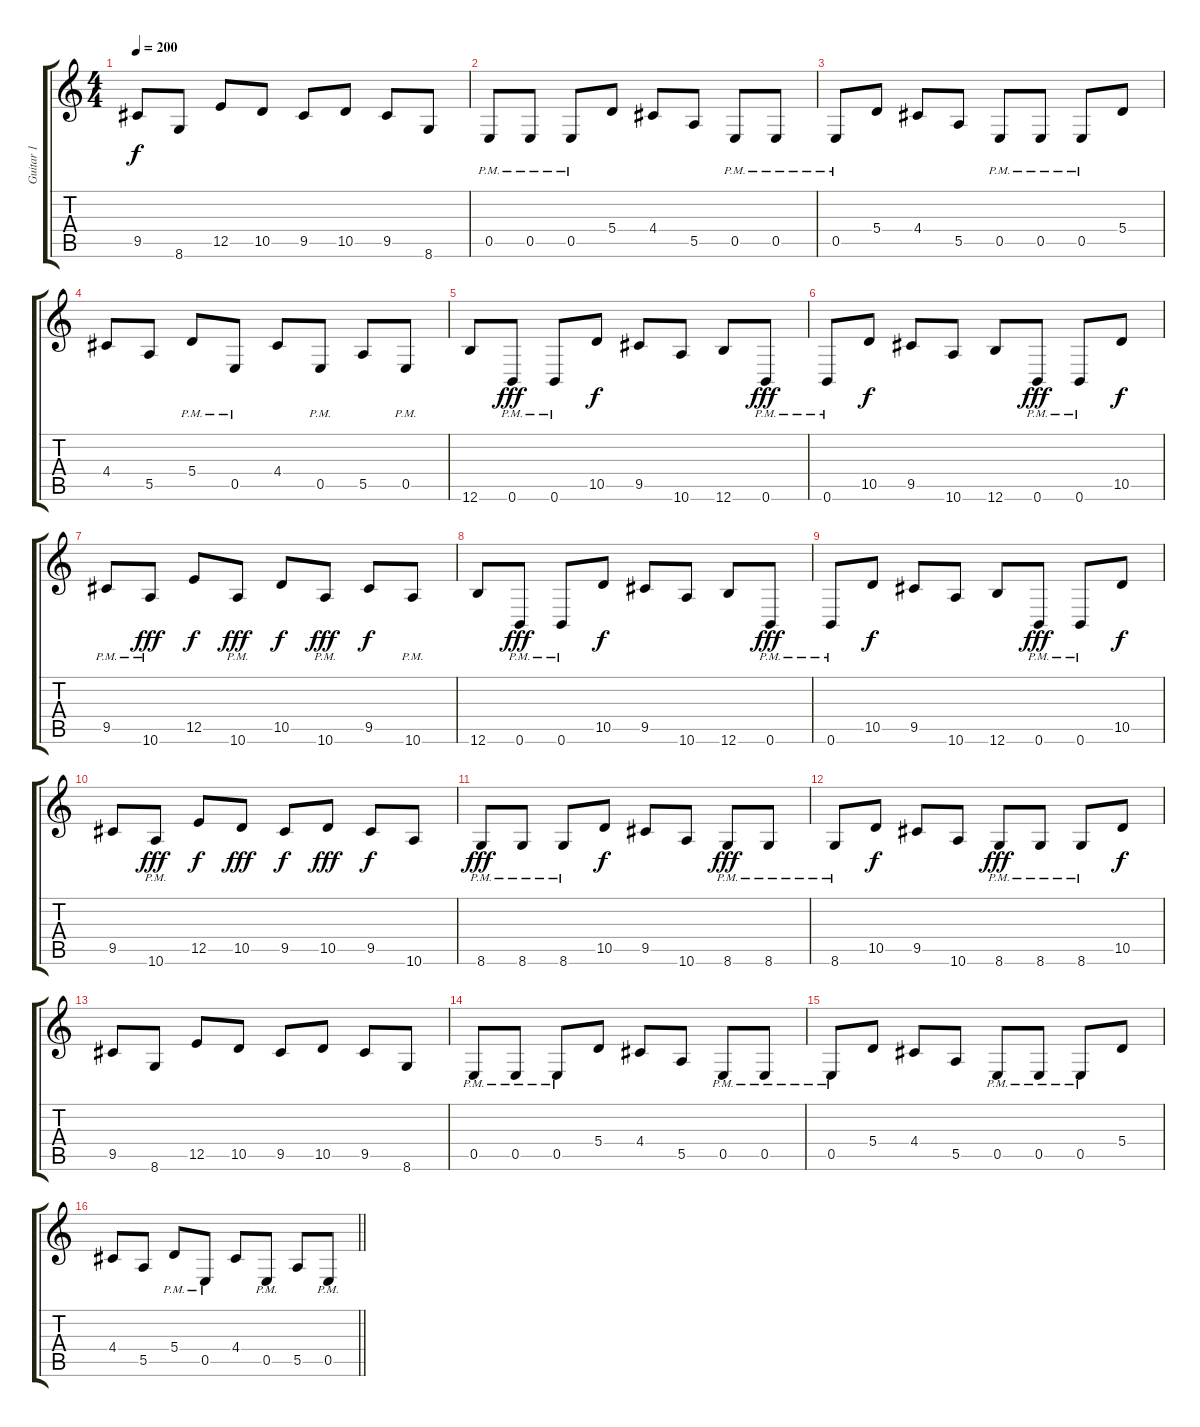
\track ("Guitar 1" "Guitar 1") {instrument distortionguitar}
\staff {score tabs}
\tuning (B3 Gb3 D3 A2 E2 B1) {hide}
\ts (4 4)
\tempo 200
\clef g2
\ks c
9.5.8{dy f} 8.6.8 12.5.8 10.5.8 9.5.8 10.5.8 9.5.8 8.6.8 |
0.5{pm}.8 0.5{pm}.8 0.5{pm}.8 5.4.8 4.4.8 5.5.8 0.5{pm}.8 0.5{pm}.8 |
0.5{pm}.8 5.4.8 4.4.8 5.5.8 0.5{pm}.8 0.5{pm}.8 0.5{pm}.8 5.4.8 |
4.4.8 5.5.8 5.4{pm}.8 0.5{pm}.8 4.4.8 0.5{pm}.8 5.5.8 0.5{pm}.8 |
12.6.8 0.6{pm}.8{dy fff} 0.6{pm}.8 10.5.8{dy f} 9.5.8 10.6.8 12.6.8 0.6{pm}.8{dy fff} |
0.6{pm}.8 10.5.8{dy f} 9.5.8 10.6.8 12.6.8 0.6{pm}.8{dy fff} 0.6{pm}.8 10.5.8{dy f} |
9.5{pm}.8 10.6{pm}.8{dy fff} 12.5.8{dy f} 10.6{pm}.8{dy fff} 10.5.8{dy f} 10.6{pm}.8{dy fff} 9.5.8{dy f} 10.6{pm}.8 |
12.6.8 0.6{pm}.8{dy fff} 0.6{pm}.8 10.5.8{dy f} 9.5.8 10.6.8 12.6.8 0.6{pm}.8{dy fff} |
0.6{pm}.8 10.5.8{dy f} 9.5.8 10.6.8 12.6.8 0.6{pm}.8{dy fff} 0.6{pm}.8 10.5.8{dy f} |
9.5.8 10.6{pm}.8{dy fff} 12.5.8{dy f} 10.5.8{dy fff} 9.5.8{dy f} 10.5.8{dy fff} 9.5.8{dy f} 10.6.8 |
8.6{pm}.8{dy fff} 8.6{pm}.8 8.6{pm}.8 10.5.8{dy f} 9.5.8 10.6.8 8.6{pm}.8{dy fff} 8.6{pm}.8 |
8.6{pm}.8 10.5.8{dy f} 9.5.8 10.6.8 8.6{pm}.8{dy fff} 8.6{pm}.8 8.6{pm}.8 10.5.8{dy f} |
9.5.8 8.6.8 12.5.8 10.5.8 9.5.8 10.5.8 9.5.8 8.6.8 |
0.5{pm}.8 0.5{pm}.8 0.5{pm}.8 5.4.8 4.4.8 5.5.8 0.5{pm}.8 0.5{pm}.8 |
0.5{pm}.8 5.4.8 4.4.8 5.5.8 0.5{pm}.8 0.5{pm}.8 0.5{pm}.8 5.4.8 |
\barLineRight lightlight
4.4.8 5.5.8 5.4{pm}.8 0.5{pm}.8 4.4.8 0.5{pm}.8 5.5.8 0.5{pm}.8
